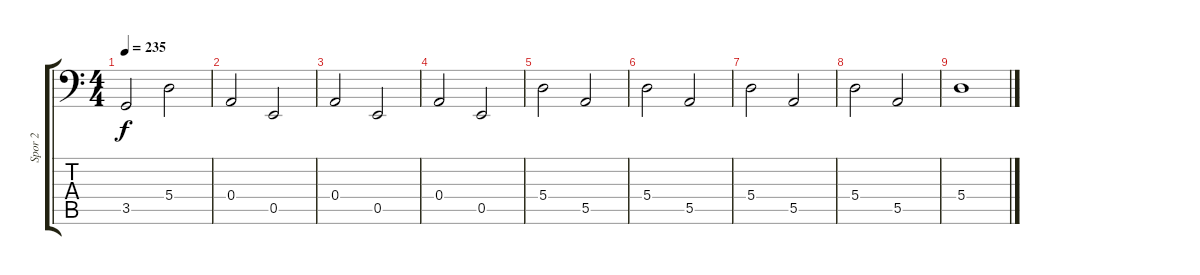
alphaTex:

\track ("Spor 2" "Spor 2") {instrument acousticguitarnylon}
\staff {score tabs}
\tuning (C3 G2 D2 A1 E1 B0) {hide}
\ts (4 4)
\tempo 235
\clef f4
\ks c
3.5.2{dy f} 5.4.2 |
0.4.2 0.5.2 |
0.4.2 0.5.2 |
0.4.2 0.5.2 |
5.4.2 5.5.2 |
5.4.2 5.5.2 |
5.4.2 5.5.2 |
5.4.2 5.5.2 |
5.4.1
